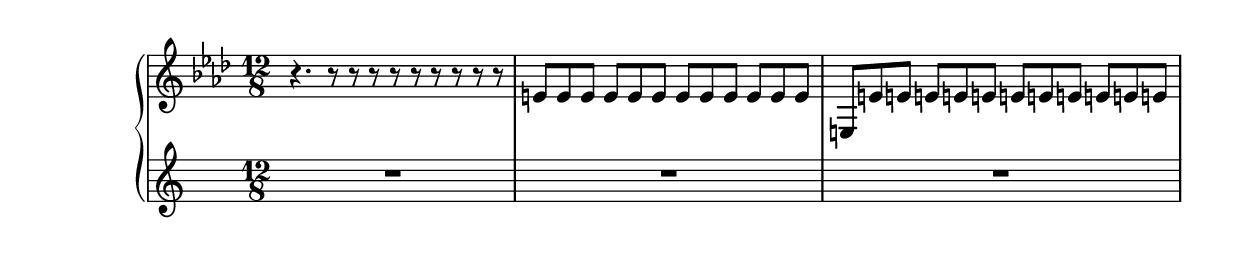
\header {
  texidoc = "SpanBars participate in the horizontal collision system;
the accidentals should not collide with the bar lines."
}

\version "2.14.0"

upper = \relative c' {
  \key f \minor \time 12/8 
  r4. r8 r r r r r r r r 
  e8 e e e e e e e e e e e 
  e, e'! e! e! e! e! e! e! e! e! e! e!
}

lower = { R1. R1. R1. }

\new PianoStaff << \new Staff \upper \new Staff \lower >>

